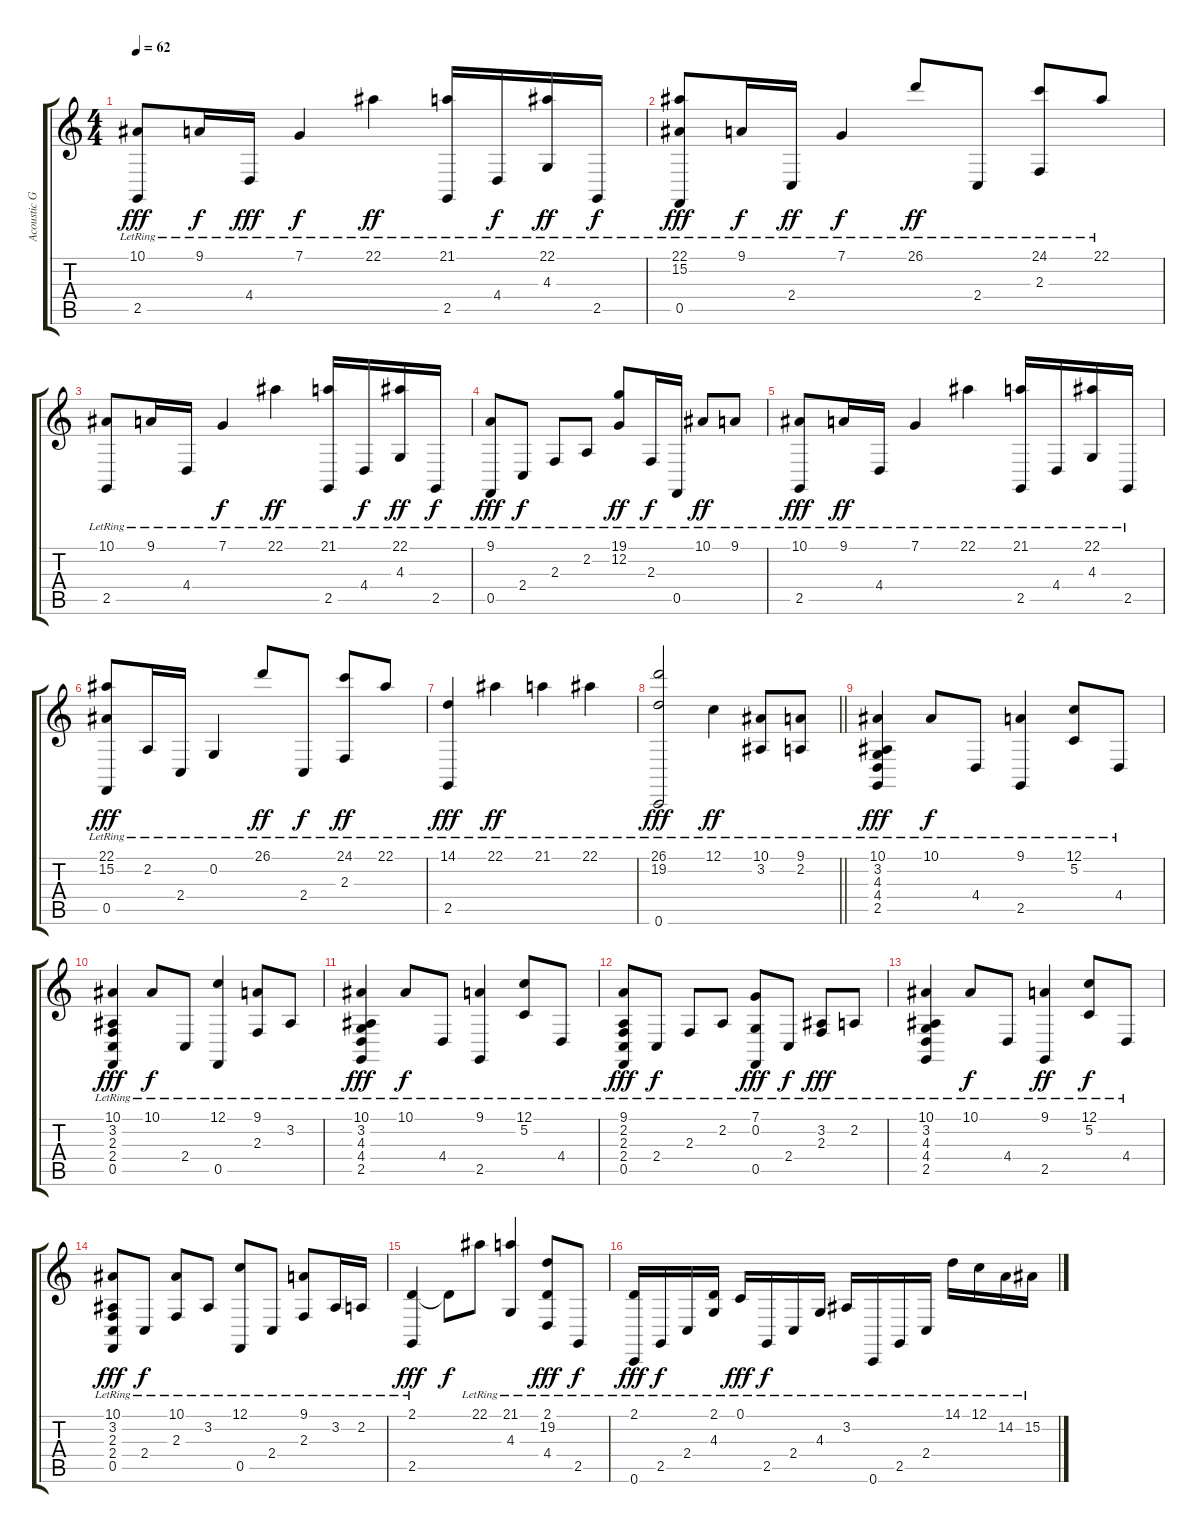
\track ("Acoustic Grand Piano" "Acoustic G") {instrument acousticgrandpiano}
\staff {score tabs}
\tuning (C4 G3 Eb3 Bb2 F2 C2) {hide}
\ts (4 4)
\tempo 62
\clef g2
\ks c
(10.1{lr} 2.5{lr}).8{dy fff} 9.1{lr}.16{dy f} 4.4{lr}.16{dy fff} 7.1{lr}.4{dy f} 22.1{lr}.4{dy ff} (21.1{lr} 2.5{lr}).16 4.4{lr}.16{dy f} (22.1{lr} 4.3{lr}).16{dy ff} 2.5{lr}.16{dy f} |
(22.1{lr} 15.2{lr} 0.5{lr}).8{dy fff} 9.1{lr}.16{dy f} 2.4{lr}.16{dy ff} 7.1{lr}.4{dy f} 26.1{lr}.8{dy ff} 2.4{lr}.8 (24.1{lr} 2.3{lr}).8 22.1{lr}.8 |
(10.1{lr} 2.5{lr}).8 9.1{lr}.16 4.4{lr}.16 7.1{lr}.4{dy f} 22.1{lr}.4{dy ff} (21.1{lr} 2.5{lr}).16 4.4{lr}.16{dy f} (22.1{lr} 4.3{lr}).16{dy ff} 2.5{lr}.16{dy f} |
(9.1{lr} 0.5{lr}).8{dy fff} 2.4{lr}.8{dy f} 2.3{lr}.8 2.2{lr}.8 (19.1{lr} 12.2{lr}).8{dy ff} 2.3{lr}.16{dy f} 0.5{lr}.16 10.1{lr}.8{dy ff} 9.1{lr}.8 |
(10.1{lr} 2.5{lr}).8{dy fff} 9.1{lr}.16{dy ff} 4.4{lr}.16 7.1{lr}.4 22.1{lr}.4 (21.1{lr} 2.5{lr}).16 4.4{lr}.16 (22.1{lr} 4.3{lr}).16 2.5{lr}.16 |
(22.1{lr} 15.2{lr} 0.5{lr}).8{dy fff} 2.2{lr}.16 2.4{lr}.16 0.2{lr}.4 26.1{lr}.8{dy ff} 2.4{lr}.8{dy f} (24.1{lr} 2.3{lr}).8{dy ff} 22.1{lr}.8 |
(14.1{lr} 2.5{lr}).4{dy fff} 22.1{lr}.4{dy ff} 21.1{lr}.4 22.1{lr}.4 |
\barLineRight lightlight
(26.1{lr} 19.2{lr} 0.6{lr}).2{dy fff} 12.1{lr}.4{dy ff} (10.1{lr} 3.2{lr}).8 (9.1{lr} 2.2{lr}).8 |
(10.1{lr} 3.2{lr} 4.3{lr} 4.4{lr} 2.5{lr}).4{dy fff} 10.1{lr}.8{dy f} 4.4{lr}.8 (9.1{lr} 2.5{lr}).4 (12.1{lr} 5.2{lr}).8 4.4{lr}.8 |
(10.1{lr} 3.2{lr} 2.3{lr} 2.4{lr} 0.5{lr}).4{dy fff} 10.1{lr}.8{dy f} 2.4{lr}.8 (12.1{lr} 0.5{lr}).4 (9.1{lr} 2.3{lr}).8 3.2{lr}.8 |
(10.1{lr} 3.2{lr} 4.3{lr} 4.4{lr} 2.5{lr}).4{dy fff} 10.1{lr}.8{dy f} 4.4{lr}.8 (9.1{lr} 2.5{lr}).4 (12.1{lr} 5.2{lr}).8 4.4{lr}.8 |
(9.1{lr} 2.2{lr} 2.3{lr} 2.4{lr} 0.5{lr}).8{dy fff} 2.4{lr}.8{dy f} 2.3{lr}.8 2.2{lr}.8 (7.1{lr} 0.2{lr} 0.5{lr}).8{dy fff} 2.4{lr}.8{dy f} (3.2{lr} 2.3{lr}).8{dy fff} 2.2{lr}.8 |
(10.1{lr} 3.2{lr} 4.3{lr} 4.4{lr} 2.5{lr}).4 10.1{lr}.8{dy f} 4.4{lr}.8 (9.1{lr} 2.5{lr}).4{dy ff} (12.1{lr} 5.2{lr}).8{dy f} 4.4{lr}.8 |
(10.1{lr} 3.2{lr} 2.3{lr} 2.4{lr} 0.5{lr}).8{dy fff} 2.4{lr}.8{dy f} (10.1{lr} 2.3{lr}).8 3.2{lr}.8 (12.1{lr} 0.5{lr}).8 2.4{lr}.8 (9.1{lr} 2.3{lr}).8 3.2{lr}.16 2.2{lr}.16 |
(2.1{lr} 2.5{lr}).4{dy fff} 2.1{t}.8{dy f} 22.1{lr}.8 (21.1{lr} 4.3{lr}).4 (2.1{lr} 19.2{lr} 4.4{lr}).8{dy fff} 2.5{lr}.8{dy f} |
(2.1{lr} 0.6{lr}).16{dy fff} 2.5{lr}.16{dy f} 2.4{lr}.16 (2.1{lr} 4.3{lr}).16 0.1{lr}.16{dy fff} 2.5{lr}.16{dy f} 2.4{lr}.16 4.3{lr}.16 3.2{lr}.16 0.6{lr}.16 2.5{lr}.16 2.4{lr}.16 14.1{lr}.16 12.1{lr}.16 14.2{lr}.16 15.2{lr}.16
